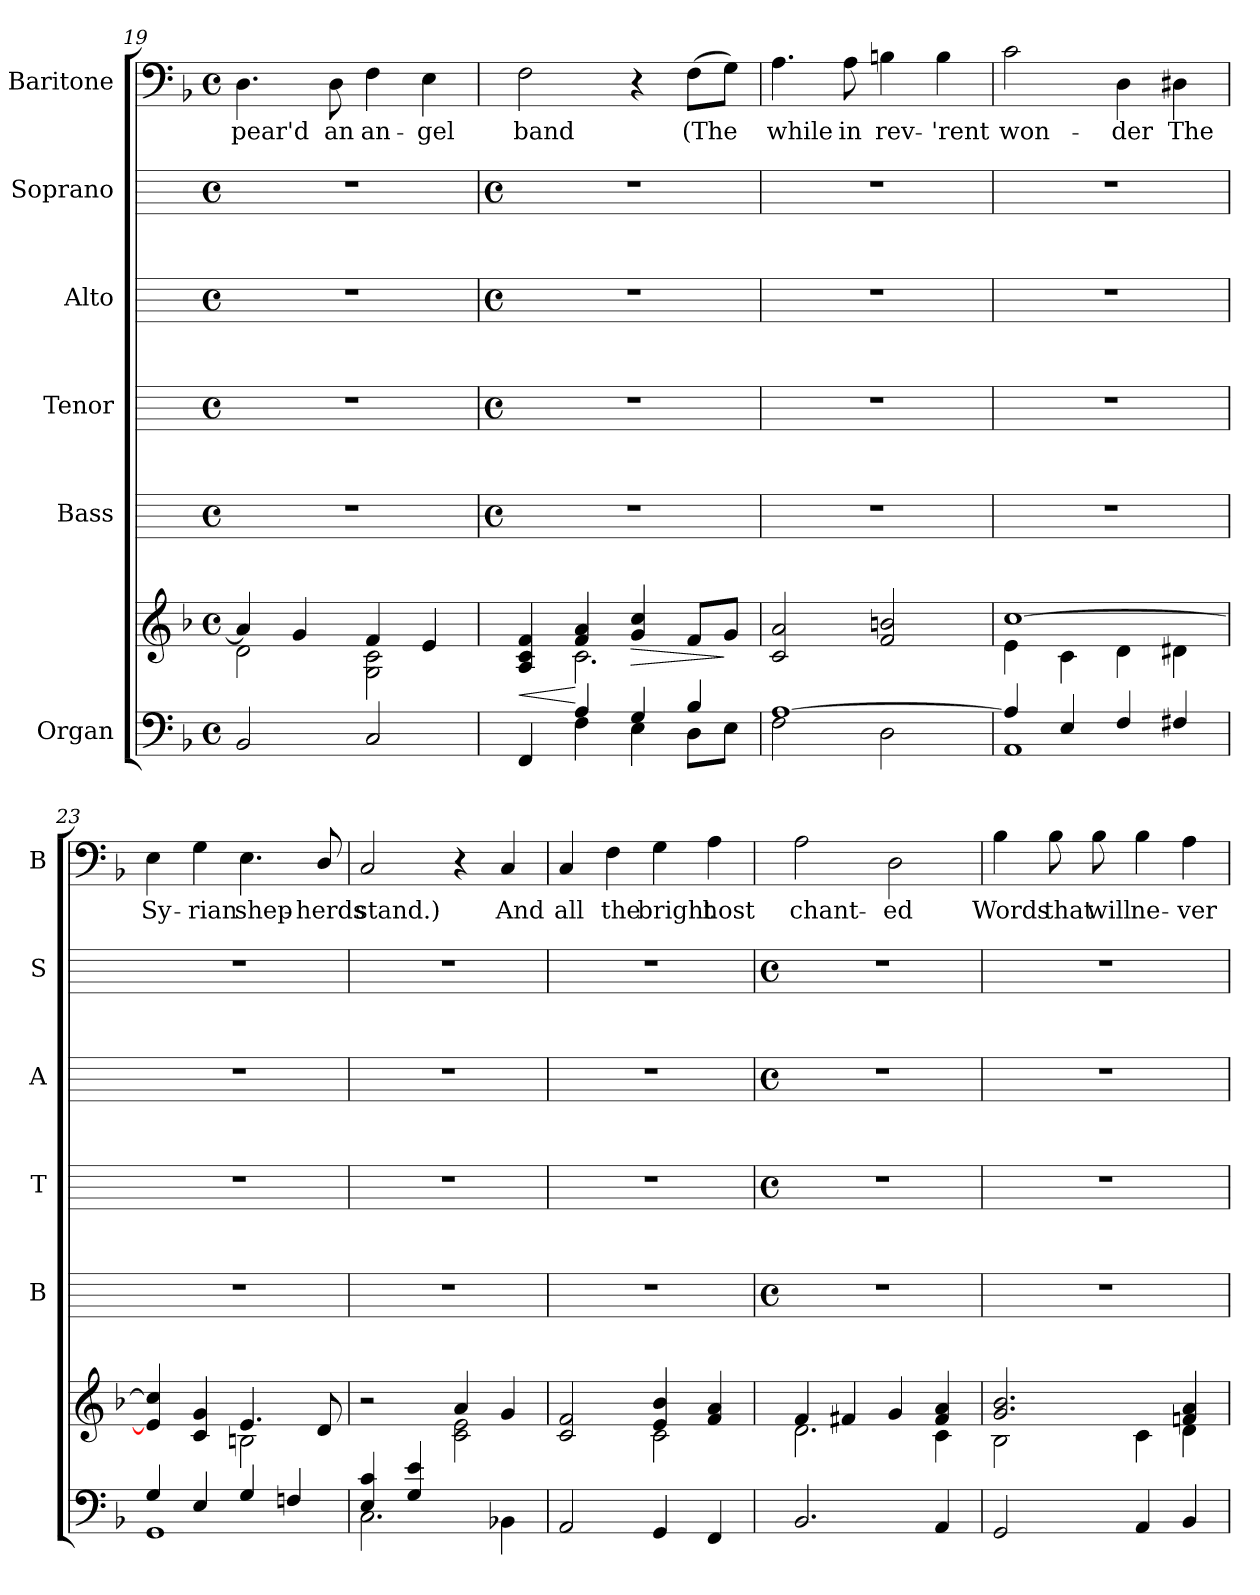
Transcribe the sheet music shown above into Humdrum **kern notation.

**kern	**kern	**dynam	**kern	**kern	**kern	**kern	**kern	**text
*part6	*part6	*part6	*part5	*part4	*part3	*part2	*part1	*part1
*staff7	*staff6	*staff6/7	*staff5	*staff4	*staff3	*staff2	*staff1	*staff1
*I"Organ	*	*	*I"Bass	*I"Tenor	*I"Alto	*I"Soprano	*I"Baritone	*
*	*	*	*I'B	*I'T	*I'A	*I'S	*I'B	*
*clefF4	*clefG2	*	*	*	*	*	*clefF4	*
*k[b-]	*k[b-]	*	*	*	*	*	*k[b-]	*
*F:	*F:	*	*	*	*	*	*F:	*
*M4/4	*M4/4	*	*M4/4	*M4/4	*M4/4	*M4/4	*M4/4	*
*met(c)	*met(c)	*	*met(c)	*met(c)	*met(c)	*met(c)	*met(c)	*
=19	=19	=19	=19	=19	=19	=19	=19	=19
*^	*^	*	*	*	*	*	*	*
!	!	!	!	!	!	!	!	!	!	!LO:LY:b
2BB-/	1ryy	4a/]	2d\	.	1r	1r	1r	1r	4.D	-pear'd
.	.	4g/	.	.	.	.	.	.	.	.
!	!	!	!	!	!	!	!	!	!	!LO:LY:b
.	.	.	.	.	.	.	.	.	8D	an
!	!	!	!	!	!	!	!	!	!	!LO:LY:b
2C/	.	4f/	2G\ 2c\	.	.	.	.	.	4F	an-
!	!	!	!	!	!	!	!	!	!	!LO:LY:b
.	.	4e/	.	.	.	.	.	.	4E	-gel
!!LO:LB:g=z
=20	=20	=20	=20	=20	=20	=20	=20	=20	=20	=20
*	*	*	*	*	*M4/4	*M4/4	*M4/4	*M4/4	*	*
*	*	*	*	*	*met(c)	*met(c)	*met(c)	*met(c)	*	*
!	!	!	!	!LO:HP:b	!	!	!	!	!	!LO:LY:b
4FF/	4ryy	4A/ 4c/ 4f/	4ryy	<	1r	1r	1r	1r	2F	band
4A/	4F\	4f/ 4a/	2.c\	[	.	.	.	.	.	.
!	!	!	!	!LO:HP:b	!	!	!	!	!	!
4G/	4E\	4g/ 4cc/	.	>	.	.	.	.	4r	.
!	!	!	!	!	!	!	!	!	!	!LO:LY:b
4B-/	8D\L	8f/L	.	.	.	.	.	.	(>8FL	(The
.	8E\J	8g/J	.	]	.	.	.	.	8GJ)	.
=21	=21	=21	=21	=21	=21	=21	=21	=21	=21	=21
!	!	!	!	!	!	!	!	!	!	!LO:LY:b
[1A/	2F\	2c/ 2a/	1ryy	.	1r	1r	1r	1r	4.A	while
!	!	!	!	!	!	!	!	!	!	!LO:LY:b
.	.	.	.	.	.	.	.	.	8A	in
!	!	!	!	!	!	!	!	!	!	!LO:LY:b
.	2D\	2f/ 2bn/	.	.	.	.	.	.	4Bn	rev-
!	!	!	!	!	!	!	!	!	!	!LO:LY:b
.	.	.	.	.	.	.	.	.	4B	-'rent
=22	=22	=22	=22	=22	=22	=22	=22	=22	=22	=22
!	!	!	!	!	!	!	!	!	!	!LO:LY:b
4A/]	1AA\	[1cc/	4e\	.	1r	1r	1r	1r	2c	won-
4E/	.	.	4c\	.	.	.	.	.	.	.
!	!	!	!	!	!	!	!	!	!	!LO:LY:b
4F/	.	.	4d\	.	.	.	.	.	4D	-der
!	!	!	!	!	!	!	!	!	!	!LO:LY:b
4F#X/	.	.	4d#X\	.	.	.	.	.	4D#X	The
=23	=23	=23	=23	=23	=23	=23	=23	=23	=23	=23
!	!	!	!	!	!	!	!	!	!	!LO:LY:b
4G/	1GG\	4e/] 4cc/]	2ryy	.	1r	1r	1r	1r	4E	Sy-
!	!	!	!	!	!	!	!	!	!	!LO:LY:b
4E/	.	4c/ 4g/	.	.	.	.	.	.	4G	-rian
!	!	!	!	!	!	!	!	!	!	!LO:LY:b
4G/	.	4.e/	2Bn\	.	.	.	.	.	4.E	shep-
4Fn/	.	.	.	.	.	.	.	.	.	.
!	!	!	!	!	!	!	!	!	!	!LO:LY:b
.	.	8d/	.	.	.	.	.	.	8D/	-herds
=24	=24	=24	=24	=24	=24	=24	=24	=24	=24	=24
!	!	!	!	!	!	!	!	!	!	!LO:LY:b
4E/ 4c/	2.C\	2r	2ryy	.	1r	1r	1r	1r	2C	stand.)
4G/ 4e/	.	.	.	.	.	.	.	.	.	.
2ryy	.	4a/	2c\ 2e\	.	.	.	.	.	4r	.
!	!	!	!	!	!	!	!	!	!	!LO:LY:b
.	4BB-X\	4g/	.	.	.	.	.	.	4C	And
=25	=25	=25	=25	=25	=25	=25	=25	=25	=25	=25
!	!	!	!	!	!	!	!	!	!	!LO:LY:b
2AA/	1ryy	2c/ 2f/	2ryy	.	1r	1r	1r	1r	4C	all
!	!	!	!	!	!	!	!	!	!	!LO:LY:b
.	.	.	.	.	.	.	.	.	4F	the
!	!	!	!	!	!	!	!	!	!	!LO:LY:b
4GG/	.	4e/ 4b-/	2c\	.	.	.	.	.	4G	bright
!	!	!	!	!	!	!	!	!	!	!LO:LY:b
4FF/	.	4f/ 4a/	.	.	.	.	.	.	4A	host
!!LO:LB:g=z
=26	=26	=26	=26	=26	=26	=26	=26	=26	=26	=26
*	*	*	*	*	*M4/4	*M4/4	*M4/4	*M4/4	*	*
*	*	*	*	*	*met(c)	*met(c)	*met(c)	*met(c)	*	*
!	!	!	!	!	!	!	!	!	!	!LO:LY:b
2.BB-/	1ryy	4f	2.d\	.	1r	1r	1r	1r	2A	chant-
.	.	4f#X	.	.	.	.	.	.	.	.
!	!	!	!	!	!	!	!	!	!	!LO:LY:b
.	.	4g	.	.	.	.	.	.	2D	-ed
4AA/	.	4f# 4a	4c\	.	.	.	.	.	.	.
=27	=27	=27	=27	=27	=27	=27	=27	=27	=27	=27
!	!	!	!	!	!	!	!	!	!	!LO:LY:b
2GG/	1ryy	2.g 2.b-	2B-\	.	1r	1r	1r	1r	4B-	Words
!	!	!	!	!	!	!	!	!	!	!LO:LY:b
.	.	.	.	.	.	.	.	.	8B-	that
!	!	!	!	!	!	!	!	!	!	!LO:LY:b
.	.	.	.	.	.	.	.	.	8B-	will
!	!	!	!	!	!	!	!	!	!	!LO:LY:b
4AA/	.	.	4c\	.	.	.	.	.	4B-	ne-
!	!	!	!	!	!	!	!	!	!	!LO:LY:b
4BB-/	.	4fn 4a	4d\	.	.	.	.	.	4A	-ver
*v	*v	*	*	*	*	*	*	*	*	*
*	*v	*v	*	*	*	*	*	*	*
=	=	=	=	=	=	=	=	=
*-	*-	*-	*-	*-	*-	*-	*-	*-
